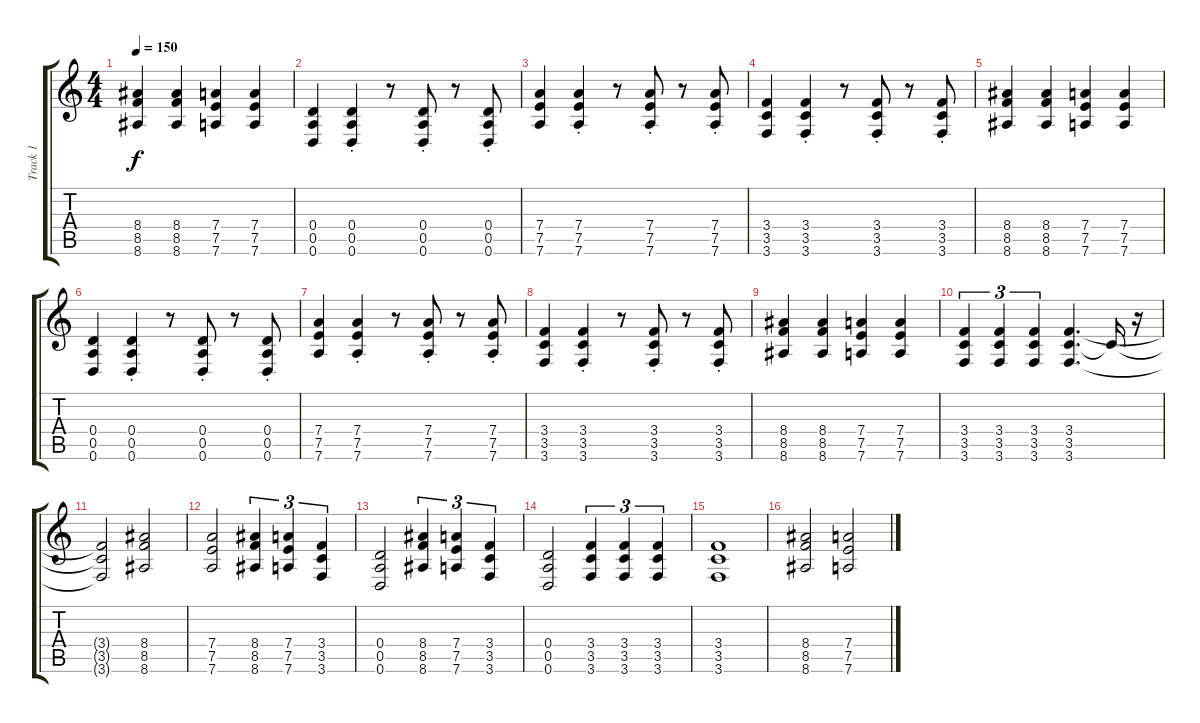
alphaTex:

\track ("Track 1" "Track 1") {instrument distortionguitar}
\staff {score tabs}
\tuning (E4 B3 G3 D3 A2 D2) {hide}
\ts (4 4)
\tempo 150
\clef g2
\ks c
(8.4 8.5 8.6).4{dy f} (8.4 8.5 8.6).4 (7.4 7.5 7.6).4 (7.4 7.5 7.6).4 |
(0.4 0.5 0.6).4 (0.4{st} 0.5 0.6).4 r.8 (0.4{st} 0.5 0.6).8 r.8 (0.4 0.5{st} 0.6).8 |
(7.4 7.5 7.6).4 (7.4{st} 7.5 7.6).4 r.8 (7.4{st} 7.5 7.6).8 r.8 (7.4 7.5{st} 7.6).8 |
(3.4 3.5 3.6).4 (3.4{st} 3.5 3.6).4 r.8 (3.4{st} 3.5 3.6).8 r.8 (3.4 3.5{st} 3.6).8 |
(8.4 8.5 8.6).4 (8.4 8.5 8.6).4 (7.4 7.5 7.6).4 (7.4 7.5 7.6).4 |
(0.4 0.5 0.6).4 (0.4{st} 0.5 0.6).4 r.8 (0.4{st} 0.5 0.6).8 r.8 (0.4 0.5{st} 0.6).8 |
(7.4 7.5 7.6).4 (7.4{st} 7.5 7.6).4 r.8 (7.4{st} 7.5 7.6).8 r.8 (7.4 7.5{st} 7.6).8 |
(3.4 3.5 3.6).4 (3.4{st} 3.5 3.6).4 r.8 (3.4{st} 3.5 3.6).8 r.8 (3.4 3.5{st} 3.6).8 |
(8.4 8.5 8.6).4 (8.4 8.5 8.6).4 (7.4 7.5 7.6).4 (7.4 7.5 7.6).4 |
(3.4 3.5 3.6).4{tu (3 2)} (3.4 3.5 3.6).4{tu (3 2)} (3.4 3.5 3.6).4{tu (3 2)} (3.4 3.5 3.6).4{d} 3.5{t}.16 r.16 |
(3.4{t} 3.5{t} 3.6{t}).2 (8.4 8.5 8.6).2 |
(7.4 7.5 7.6).2 (8.4 8.5 8.6).4{tu (3 2)} (7.4 7.5 7.6).4{tu (3 2)} (3.4 3.5 3.6).4{tu (3 2)} |
(0.4 0.5 0.6).2 (8.4 8.5 8.6).4{tu (3 2)} (7.4 7.5 7.6).4{tu (3 2)} (3.4 3.5 3.6).4{tu (3 2)} |
(0.4 0.5 0.6).2 (3.4 3.5 3.6).4{tu (3 2)} (3.4 3.5 3.6).4{tu (3 2)} (3.4 3.5 3.6).4{tu (3 2)} |
(3.4 3.5 3.6).1 |
(8.4 8.5 8.6).2 (7.4 7.5 7.6).2
